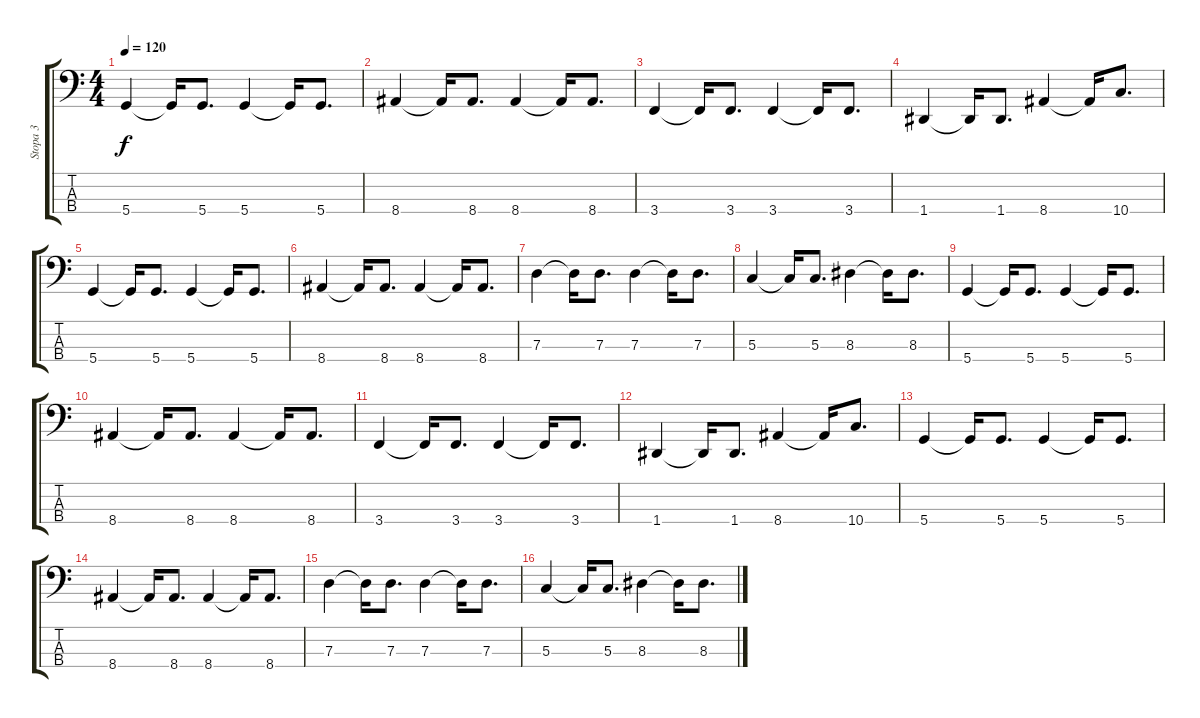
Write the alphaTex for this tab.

\track ("Stopa 3" "Stopa 3") {instrument electricbassfinger}
\staff {score tabs}
\tuning (F2 C2 G1 D1) {hide}
\ts (4 4)
\tempo 120
\clef f4
\ks c
5.4.4{dy f} 5.4{t}.16 5.4.8{d} 5.4.4 5.4{t}.16 5.4.8{d} |
8.4.4 8.4{t}.16 8.4.8{d} 8.4.4 8.4{t}.16 8.4.8{d} |
3.4.4 3.4{t}.16 3.4.8{d} 3.4.4 3.4{t}.16 3.4.8{d} |
1.4.4 1.4{t}.16 1.4.8{d} 8.4.4 8.4{t}.16 10.4.8{d} |
5.4.4 5.4{t}.16 5.4.8{d} 5.4.4 5.4{t}.16 5.4.8{d} |
8.4.4 8.4{t}.16 8.4.8{d} 8.4.4 8.4{t}.16 8.4.8{d} |
7.3.4 7.3{t}.16 7.3.8{d} 7.3.4 7.3{t}.16 7.3.8{d} |
5.3.4 5.3{t}.16 5.3.8{d} 8.3.4 8.3{t}.16 8.3.8{d} |
5.4.4 5.4{t}.16 5.4.8{d} 5.4.4 5.4{t}.16 5.4.8{d} |
8.4.4 8.4{t}.16 8.4.8{d} 8.4.4 8.4{t}.16 8.4.8{d} |
3.4.4 3.4{t}.16 3.4.8{d} 3.4.4 3.4{t}.16 3.4.8{d} |
1.4.4 1.4{t}.16 1.4.8{d} 8.4.4 8.4{t}.16 10.4.8{d} |
5.4.4 5.4{t}.16 5.4.8{d} 5.4.4 5.4{t}.16 5.4.8{d} |
8.4.4 8.4{t}.16 8.4.8{d} 8.4.4 8.4{t}.16 8.4.8{d} |
7.3.4 7.3{t}.16 7.3.8{d} 7.3.4 7.3{t}.16 7.3.8{d} |
5.3.4 5.3{t}.16 5.3.8{d} 8.3.4 8.3{t}.16 8.3.8{d}
